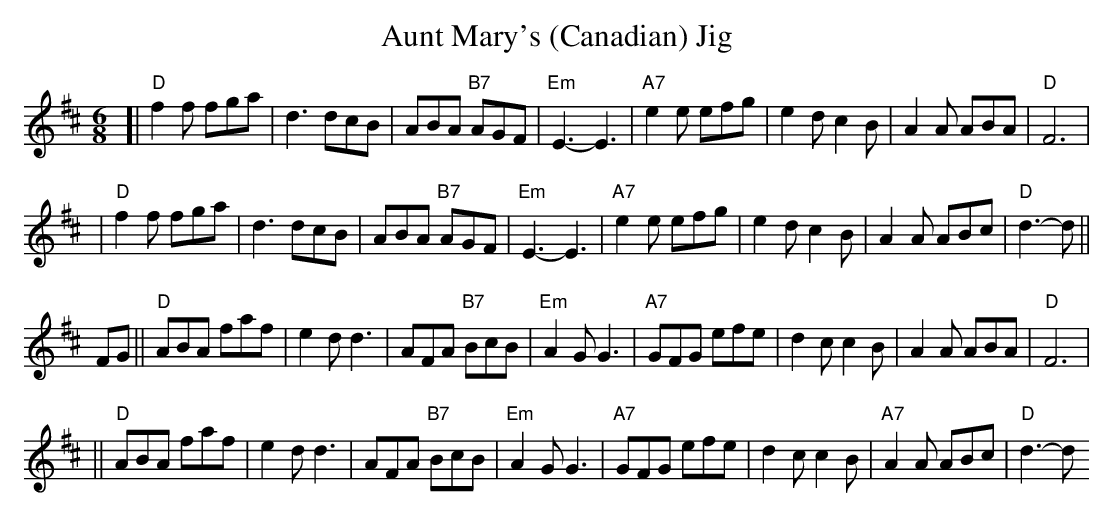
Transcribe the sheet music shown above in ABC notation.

X:1
T: Aunt Mary's (Canadian) Jig
M: 6/8
L: 1/8
K: D
[| "D"f2f fga | d3 dcB | ABA "B7"AGF | "Em"E3- E3 |  "A7"e2e efg | e2d c2B | A2A ABA | "D"F6 |
 | "D"f2f fga | d3 dcB | ABA "B7"AGF | "Em"E3- E3 |  "A7"e2e efg | e2d c2B | A2A ABc | "D"d3- d ||
FG \
|| "D"ABA faf | e2d d3 | AFA "B7"BcB | "Em"A2G G3 |  "A7"GFG efe | d2c c2B | A2A ABA | "D"F6 |
|| "D"ABA faf | e2d d3 | AFA "B7"BcB | "Em"A2G G3 |  "A7"GFG efe | d2c c2B | "A7"A2A ABc | "D"d3- d \}
